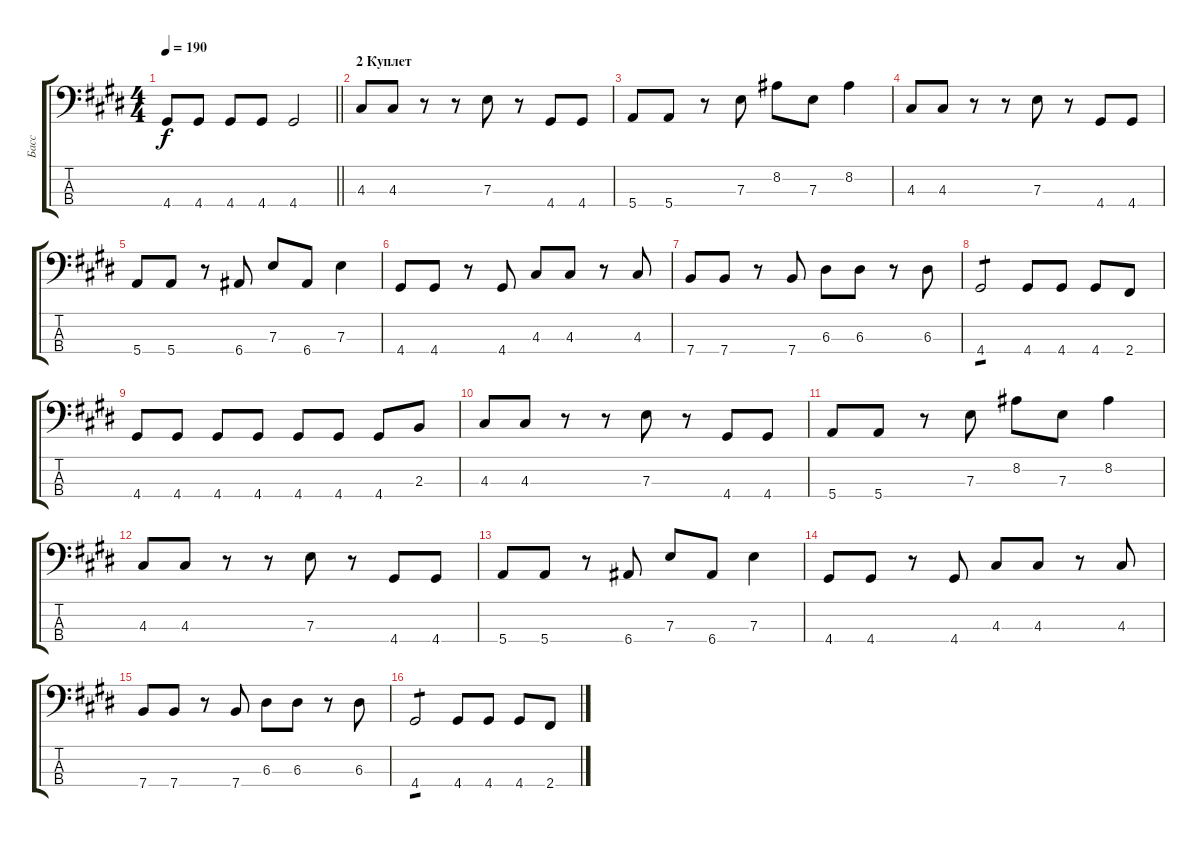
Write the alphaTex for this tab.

\track ("Басс" "Басс") {instrument electricbassfinger}
\staff {score tabs}
\tuning (G2 D2 A1 E1) {hide}
\ts (4 4)
\tempo 190
\clef f4
\barLineRight lightlight
\ks c#minor
4.4.8{dy f} 4.4.8 4.4.8 4.4.8 4.4.2 |
\section ("" "2 Куплет")
4.3.8 4.3.8 r.8 r.8 7.3.8 r.8 4.4.8 4.4.8 |
5.4.8 5.4.8 r.8 7.3.8 8.2.8 7.3.8 8.2.4 |
4.3.8 4.3.8 r.8 r.8 7.3.8 r.8 4.4.8 4.4.8 |
5.4.8 5.4.8 r.8 6.4.8 7.3.8 6.4.8 7.3.4 |
4.4.8 4.4.8 r.8 4.4.8 4.3.8 4.3.8 r.8 4.3.8 |
7.4.8 7.4.8 r.8 7.4.8 6.3.8 6.3.8 r.8 6.3.8 |
4.4.2{tp 1} 4.4.8 4.4.8 4.4.8 2.4.8 |
4.4.8 4.4.8 4.4.8 4.4.8 4.4.8 4.4.8 4.4.8 2.3.8 |
4.3.8 4.3.8 r.8 r.8 7.3.8 r.8 4.4.8 4.4.8 |
5.4.8 5.4.8 r.8 7.3.8 8.2.8 7.3.8 8.2.4 |
4.3.8 4.3.8 r.8 r.8 7.3.8 r.8 4.4.8 4.4.8 |
5.4.8 5.4.8 r.8 6.4.8 7.3.8 6.4.8 7.3.4 |
4.4.8 4.4.8 r.8 4.4.8 4.3.8 4.3.8 r.8 4.3.8 |
7.4.8 7.4.8 r.8 7.4.8 6.3.8 6.3.8 r.8 6.3.8 |
4.4.2{tp 1} 4.4.8 4.4.8 4.4.8 2.4.8
